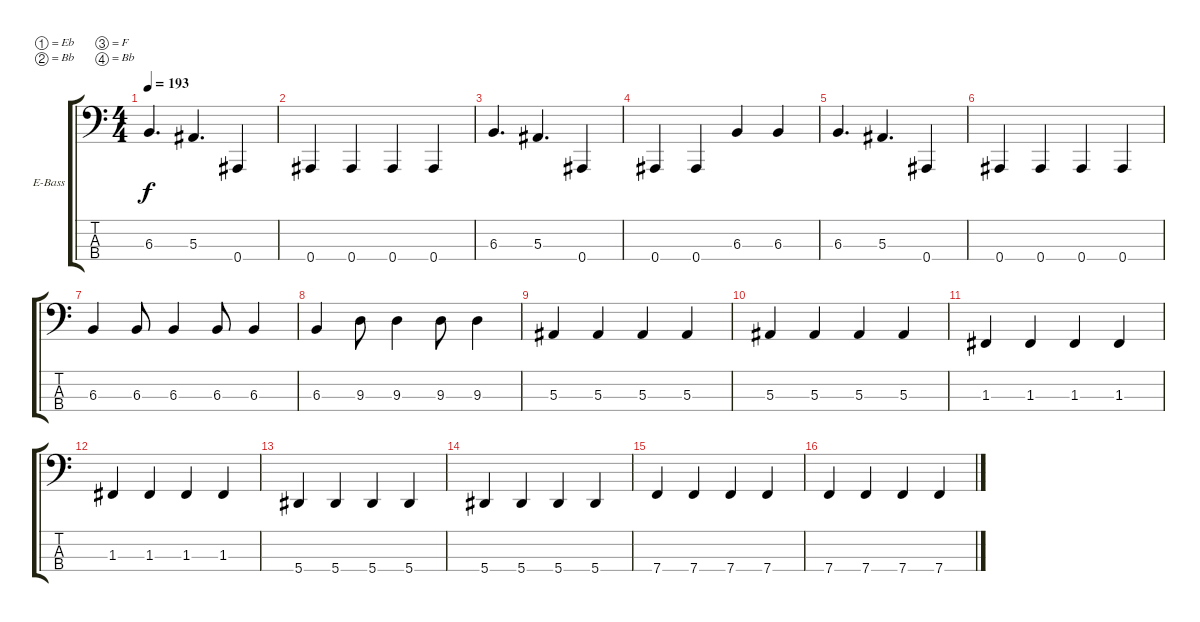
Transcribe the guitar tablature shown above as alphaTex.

\bracketExtendMode groupsimilarinstruments
\firstSystemTrackNameOrientation horizontal
\otherSystemsTrackNameOrientation horizontal
\track ("Matt Kean" "E-Bass") {instrument electricbassfinger}
\staff {score tabs}
\tuning (Eb2 Bb1 F1 Bb0)
\ts (4 4)
\tempo 193
\clef f4
\ks c
6.3.4{d dy f} 5.3.4{d} 0.4.4 |
0.4.4 0.4.4 0.4.4 0.4.4 |
6.3.4{d} 5.3.4{d} 0.4.4 |
0.4.4 0.4.4 6.3.4 6.3.4 |
6.3.4{d} 5.3.4{d} 0.4.4 |
0.4.4 0.4.4 0.4.4 0.4.4 |
6.3.4 6.3.8 6.3.4 6.3.8 6.3.4 |
6.3.4 9.3.8 9.3.4 9.3.8 9.3.4 |
5.3.4 5.3.4 5.3.4 5.3.4 |
5.3.4 5.3.4 5.3.4 5.3.4 |
1.3.4 1.3.4 1.3.4 1.3.4 |
1.3.4 1.3.4 1.3.4 1.3.4 |
5.4.4 5.4.4 5.4.4 5.4.4 |
5.4.4 5.4.4 5.4.4 5.4.4 |
7.4.4 7.4.4 7.4.4 7.4.4 |
7.4.4 7.4.4 7.4.4 7.4.4
